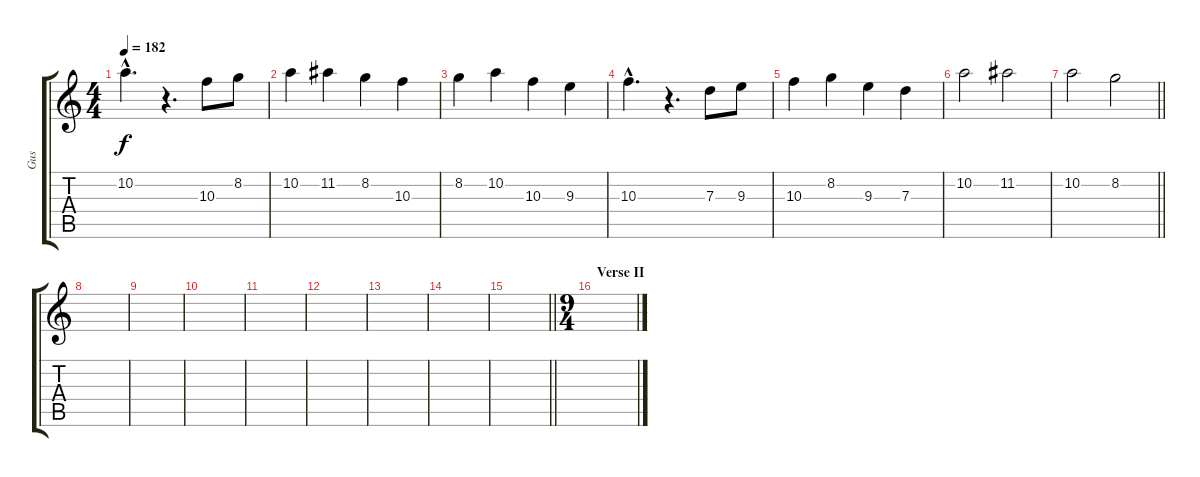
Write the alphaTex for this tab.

\track ("Gus" "Gus") {instrument contrabass}
\staff {score tabs}
\tuning (E4 B3 G3 D3 A2 E2) {hide}
\ts (4 4)
\tempo 182
\clef g2
\ks c
10.2{hac}.4{d dy f} r.4{d} 10.3.8 8.2.8 |
10.2.4 11.2.4 8.2.4 10.3.4 |
8.2.4 10.2.4 10.3.4 9.3.4 |
10.3{hac}.4{d} r.4{d} 7.3.8 9.3.8 |
10.3.4 8.2.4 9.3.4 7.3.4 |
10.2.2 11.2.2 |
\barLineRight lightlight
10.2.2 8.2.2 |
|
|
|
|
|
|
|
\barLineRight lightlight
|
\ts (9 4)
\section ("" "Verse II")
